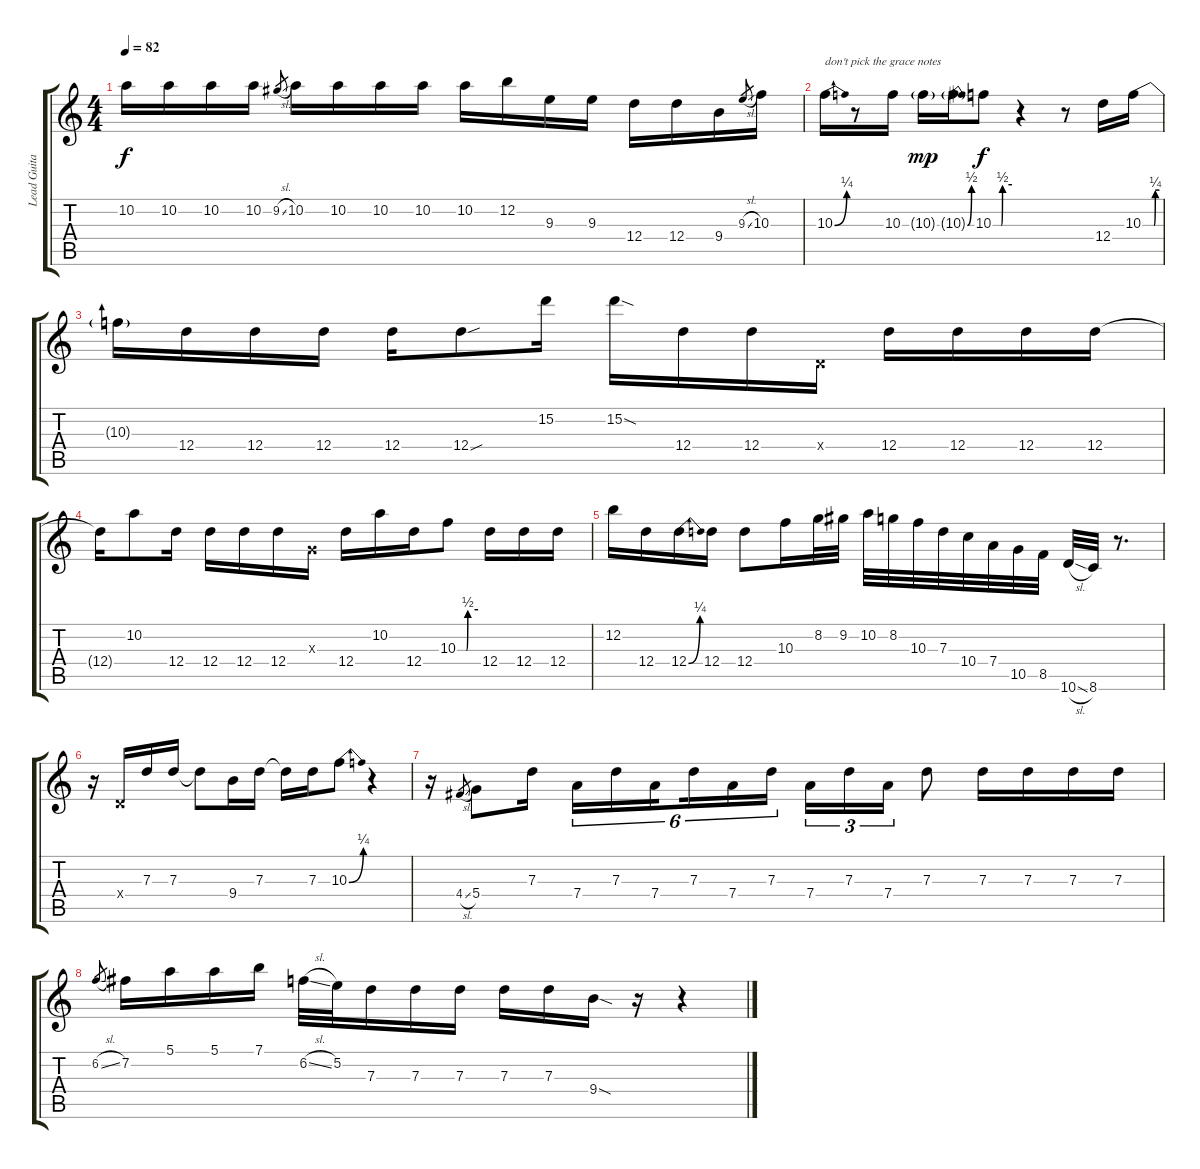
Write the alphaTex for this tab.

\track ("Lead Guitar" "Lead Guita") {instrument electricguitarjazz}
\staff {score tabs}
\tuning (E4 B3 G3 D3 A2 E2) {hide}
\ts (4 4)
\tempo 82
\clef g2
\ks c
10.2.16{dy f} 10.2.16 10.2.16 10.2.16 9.2{sl}.8{gr} 10.2.16 10.2.16 10.2.16 10.2.16 10.2.16 12.2.16 9.3.16 9.3.16 12.4.16 12.4.16 9.4.16 9.3{sl}.8{gr} 10.3.16 |
10.3{be (bend 0 0 60 1)}.16{txt "don't pick the grace notes"} r.8 10.3.16 10.3{g}.16{dy mp} 10.3{be (bend 0 0 60 2) g}.16 10.3{be (custom 0 0 26 0 30 2 60 2)}.8{dy f} r.4 r.8 12.4.16 10.3{be (custom 0 0 30 0 40 0 45 1 60 1)}.16 |
10.3{t}.16 12.4.16 12.4.16 12.4.16 12.4.16 12.4{sou}.8 15.2.16 15.2{sod}.16 12.4.16 12.4.16 0.4{x}.16 12.4.16 12.4.16 12.4.16 12.4.16 |
12.4{t}.16 10.2.8 12.4.16 12.4.16 12.4.16 12.4.16 0.3{x}.16 12.4.16 10.2.16 12.4.16 10.3{be (custom 0 0 26 0 30 2 60 2)}.8 12.4.16 12.4.16 12.4.16 |
12.2.16 12.4.16 12.4{be (bend 0 0 60 1)}.16 12.4.16 12.4.8 10.3.16 8.2.32 9.2.32 10.2.32 8.2.32 10.3.32 7.3.32 10.4.32 7.4.32 10.5.32 8.5.32 10.6{sl}.32 8.6.32 r.8{d} |
r.16 0.4{x}.16 7.3.16 7.3.16 7.3{t}.8 9.4.16 7.3.16 7.3{t}.16 7.3.16 10.3{be (bend 0 0 60 1)}.8 r.4 |
r.16 4.4{sl}.8{gr} 5.4.8 7.3.16 7.4.16{tu (6 4)} 7.3.16{tu (6 4)} 7.4.16{tu (6 4) beam splitsecondary} 7.3.16{tu (6 4)} 7.4.16{tu (6 4)} 7.3.16{tu (6 4)} 7.4.16{tu (3 2)} 7.3.16{tu (3 2)} 7.4.16{tu (3 2)} 7.3.8 7.3.16 7.3.16 7.3.16 7.3.16 |
6.2{sl}.8{gr} 7.2.16 5.1.16 5.1.16 7.1.16 6.2{sl}.32 5.2.32 7.3.16 7.3.16 7.3.16 7.3.16 7.3.16 9.4{sod}.16 r.16 r.4
